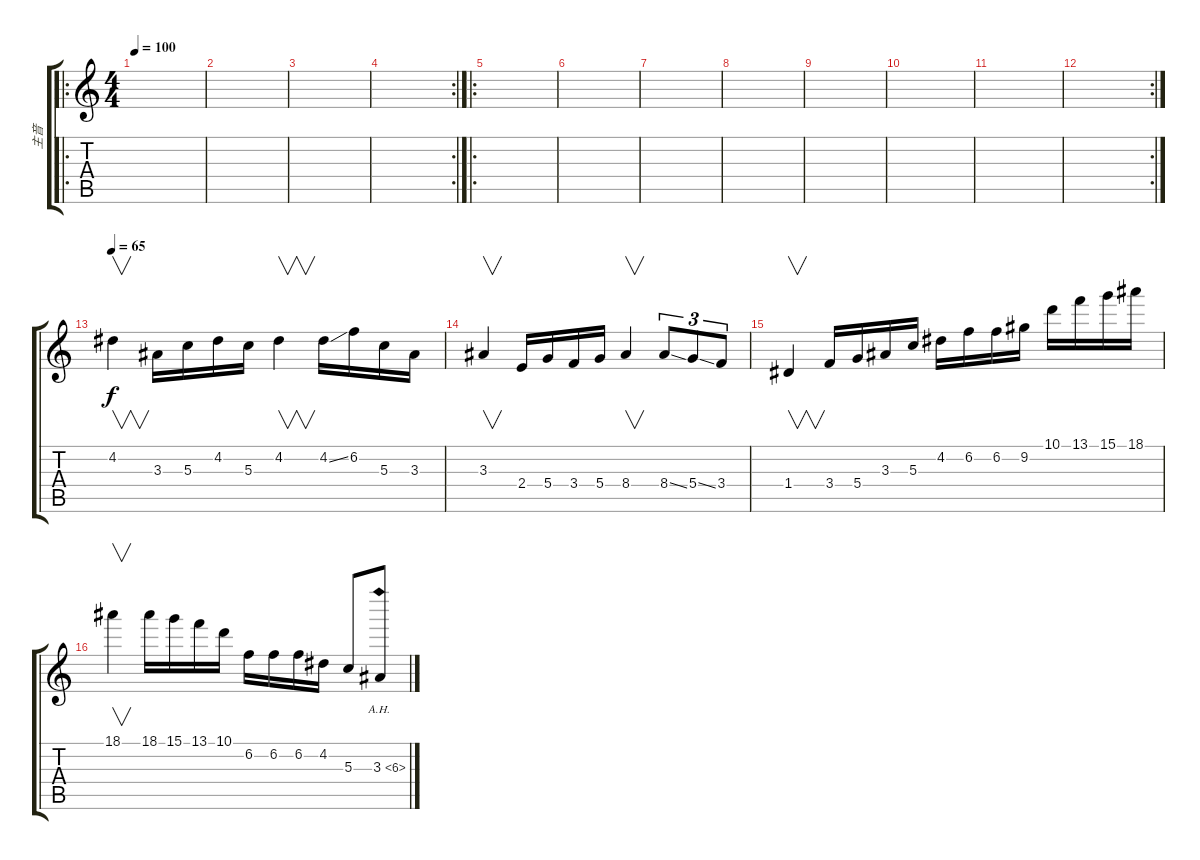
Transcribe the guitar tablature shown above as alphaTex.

\track ("主音" "主音") {instrument overdrivenguitar}
\staff {score tabs}
\tuning (E4 B3 G3 D3 A2 E2) {hide}
\ro
\ts (4 4)
\tempo 100
\clef g2
\ks c
|
|
|
\rc 2
|
\ro
|
|
|
|
|
|
|
\rc 2
|
\tempo 65
4.2.4{v} 3.3.16 5.3.16 4.2.16 5.3.16 4.2.4{v} 4.2{ss}.16 6.2.16 5.3.16 3.3.16 |
3.3.4{v} 2.4.16 5.4.16 3.4.16 5.4.16 8.4.4{v} 8.4{ss}.8{tu (3 2)} 5.4{ss}.8{tu (3 2)} 3.4.8{tu (3 2)} |
1.4.4{v} 3.4.16 5.4.16 3.3.16 5.3.16 4.2.16 6.2.16 6.2.16 9.2.16 10.1.16 13.1.16 15.1.16 18.1.16 |
18.1.4{v} 18.1.16 15.1.16 13.1.16 10.1.16 6.2.16 6.2.16 6.2.16 4.2.16 5.3.8 3.3{ah 3}.8
